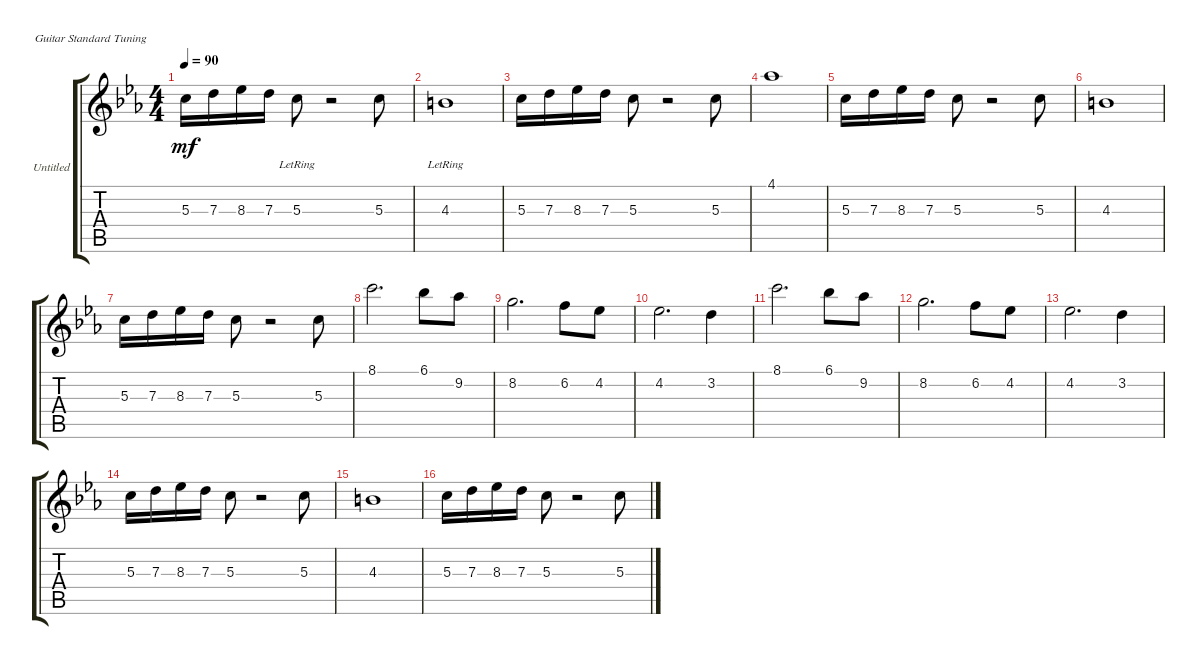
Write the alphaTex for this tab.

\bracketExtendMode groupsimilarinstruments
\firstSystemTrackNameOrientation horizontal
\otherSystemsTrackNameOrientation horizontal
\track ("Untitled" "Untitled") {instrument acousticguitarnylon}
\staff {score tabs}
\tuning (E4 B3 G3 D3 A2 E2)
\ts (4 4)
\tempo 90
\clef g2
\ks eb
5.3.16{dy mf instrument acousticguitarnylon} 7.3.16 8.3.16 7.3.16 5.3{lr}.8 r.2 5.3.8 |
4.3{lr}.1 |
5.3.16 7.3.16 8.3.16 7.3.16 5.3.8 r.2 5.3.8 |
4.1.1 |
5.3.16 7.3.16 8.3.16 7.3.16 5.3.8 r.2 5.3.8 |
4.3.1 |
5.3.16 7.3.16 8.3.16 7.3.16 5.3.8 r.2 5.3.8 |
8.1.2{d} 6.1.8 9.2.8 |
8.2.2{d} 6.2.8 4.2.8 |
4.2.2{d} 3.2.4 |
8.1.2{d} 6.1.8 9.2.8 |
8.2.2{d} 6.2.8 4.2.8 |
4.2.2{d} 3.2.4 |
5.3.16 7.3.16 8.3.16 7.3.16 5.3.8 r.2 5.3.8 |
4.3.1 |
5.3.16 7.3.16 8.3.16 7.3.16 5.3.8 r.2 5.3.8
